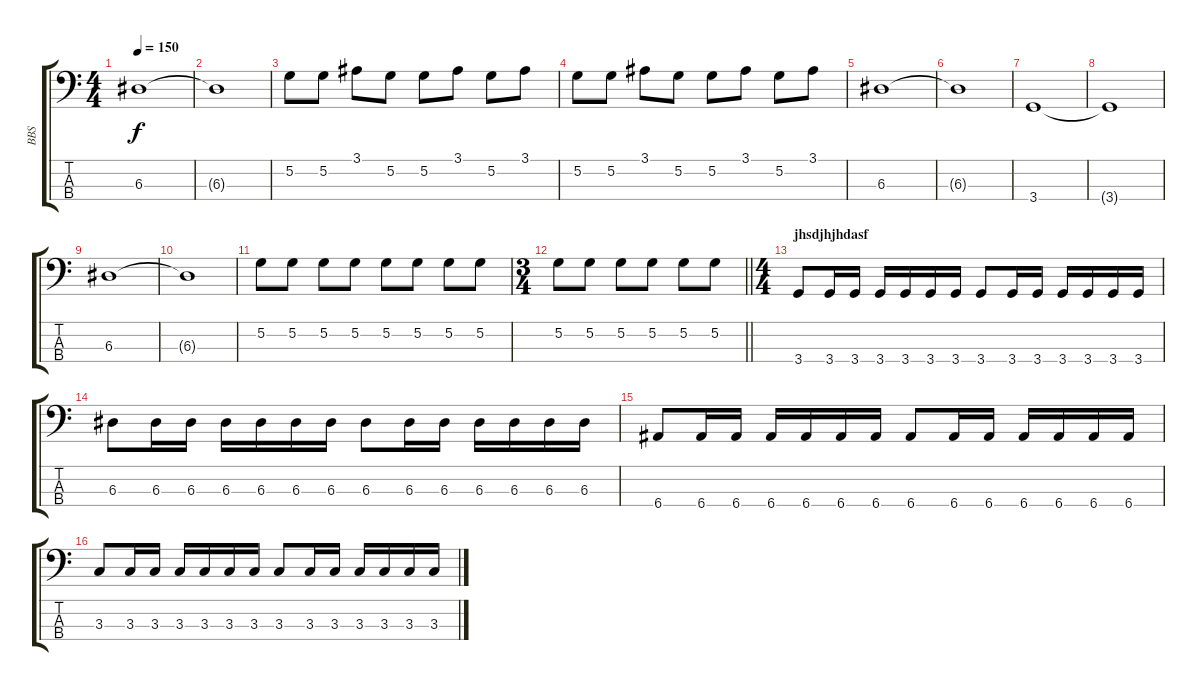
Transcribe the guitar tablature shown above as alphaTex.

\track ("BBS" "BBS") {instrument electricbassfinger}
\staff {score tabs}
\tuning (G2 D2 A1 E1) {hide}
\ts (4 4)
\tempo 150
\clef f4
\ks c
6.3.1{dy f} |
6.3{t}.1 |
5.2.8 5.2.8 3.1.8 5.2.8 5.2.8 3.1.8 5.2.8 3.1.8 |
5.2.8 5.2.8 3.1.8 5.2.8 5.2.8 3.1.8 5.2.8 3.1.8 |
6.3.1 |
6.3{t}.1 |
3.4.1 |
3.4{t}.1 |
6.3.1 |
6.3{t}.1 |
5.2.8 5.2.8 5.2.8 5.2.8 5.2.8 5.2.8 5.2.8 5.2.8 |
\ts (3 4)
\barLineRight lightlight
5.2.8 5.2.8 5.2.8 5.2.8 5.2.8 5.2.8 |
\ts (4 4)
\section ("" "jhsdjhjhdasf")
3.4.8 3.4.16 3.4.16 3.4.16 3.4.16 3.4.16 3.4.16 3.4.8 3.4.16 3.4.16 3.4.16 3.4.16 3.4.16 3.4.16 |
6.3.8 6.3.16 6.3.16 6.3.16 6.3.16 6.3.16 6.3.16 6.3.8 6.3.16 6.3.16 6.3.16 6.3.16 6.3.16 6.3.16 |
6.4.8 6.4.16 6.4.16 6.4.16 6.4.16 6.4.16 6.4.16 6.4.8 6.4.16 6.4.16 6.4.16 6.4.16 6.4.16 6.4.16 |
3.3.8 3.3.16 3.3.16 3.3.16 3.3.16 3.3.16 3.3.16 3.3.8 3.3.16 3.3.16 3.3.16 3.3.16 3.3.16 3.3.16
